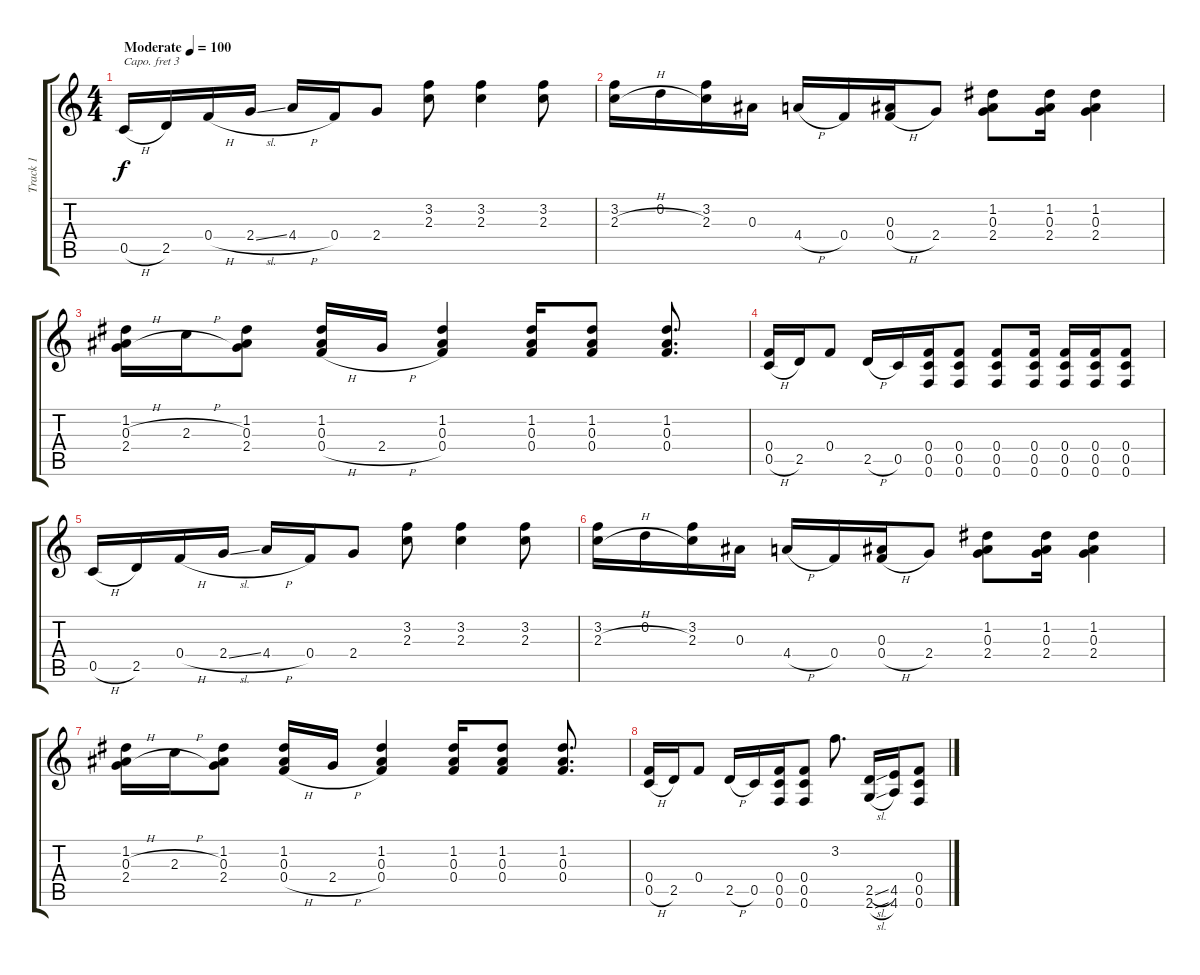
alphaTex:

\track ("Track 1" "Track 1") {instrument acousticguitarsteel}
\staff {score tabs}
\capo 3
\tuning (E4 B3 G3 D3 A2 D2) {hide}
\ts (4 4)
\tempo (100 "Moderate")
\clef g2
\ks c
0.5{h}.16{dy f instrument acousticguitarsteel} 2.5.16 0.4{h}.16 2.4{sl}.16 4.4{h}.16 0.4.16 2.4.8 (3.2 2.3).8 (3.2 2.3).4 (3.2 2.3).8 |
(3.2 2.3{h}).16 0.2.16 (3.2 2.3).16 0.3.16 4.4{h}.16 0.4.16 (0.3 0.4{h}).16 2.4.8 (1.2 0.3 2.4).8 (1.2 0.3 2.4).16 (1.2 0.3 2.4).4 |
(1.2 0.3{h} 2.4).16 2.3{h}.16 (1.2 0.3 2.4).8 (1.2 0.3 0.4{h}).16 2.4{h}.16 (1.2 0.3 0.4).4 (1.2 0.3 0.4).16 (1.2 0.3 0.4).8 (1.2 0.3 0.4).8{d} |
(0.4 0.5{h}).16 2.5.16 0.4.8 2.5{h}.16 0.5.16 (0.4 0.5 0.6).16 (0.4 0.5 0.6).8 (0.4 0.5 0.6).8 (0.4 0.5 0.6).16 (0.4 0.5 0.6).16 (0.4 0.5 0.6).16 (0.4 0.5 0.6).8 |
0.5{h}.16 2.5.16 0.4{h}.16 2.4{sl}.16 4.4{h}.16 0.4.16 2.4.8 (3.2 2.3).8 (3.2 2.3).4 (3.2 2.3).8 |
(3.2 2.3{h}).16 0.2.16 (3.2 2.3).16 0.3.16 4.4{h}.16 0.4.16 (0.3 0.4{h}).16 2.4.8 (1.2 0.3 2.4).8 (1.2 0.3 2.4).16 (1.2 0.3 2.4).4 |
(1.2 0.3{h} 2.4).16 2.3{h}.16 (1.2 0.3 2.4).8 (1.2 0.3 0.4{h}).16 2.4{h}.16 (1.2 0.3 0.4).4 (1.2 0.3 0.4).16 (1.2 0.3 0.4).8 (1.2 0.3 0.4).8{d} |
(0.4 0.5{h}).16 2.5.16 0.4.8 2.5{h}.16 0.5.16 (0.4 0.5 0.6).16 (0.4 0.5 0.6).8 3.2.8{d} (2.5{sl} 2.6{sl}).16 (4.5 4.6).16 (0.4 0.5 0.6).8
